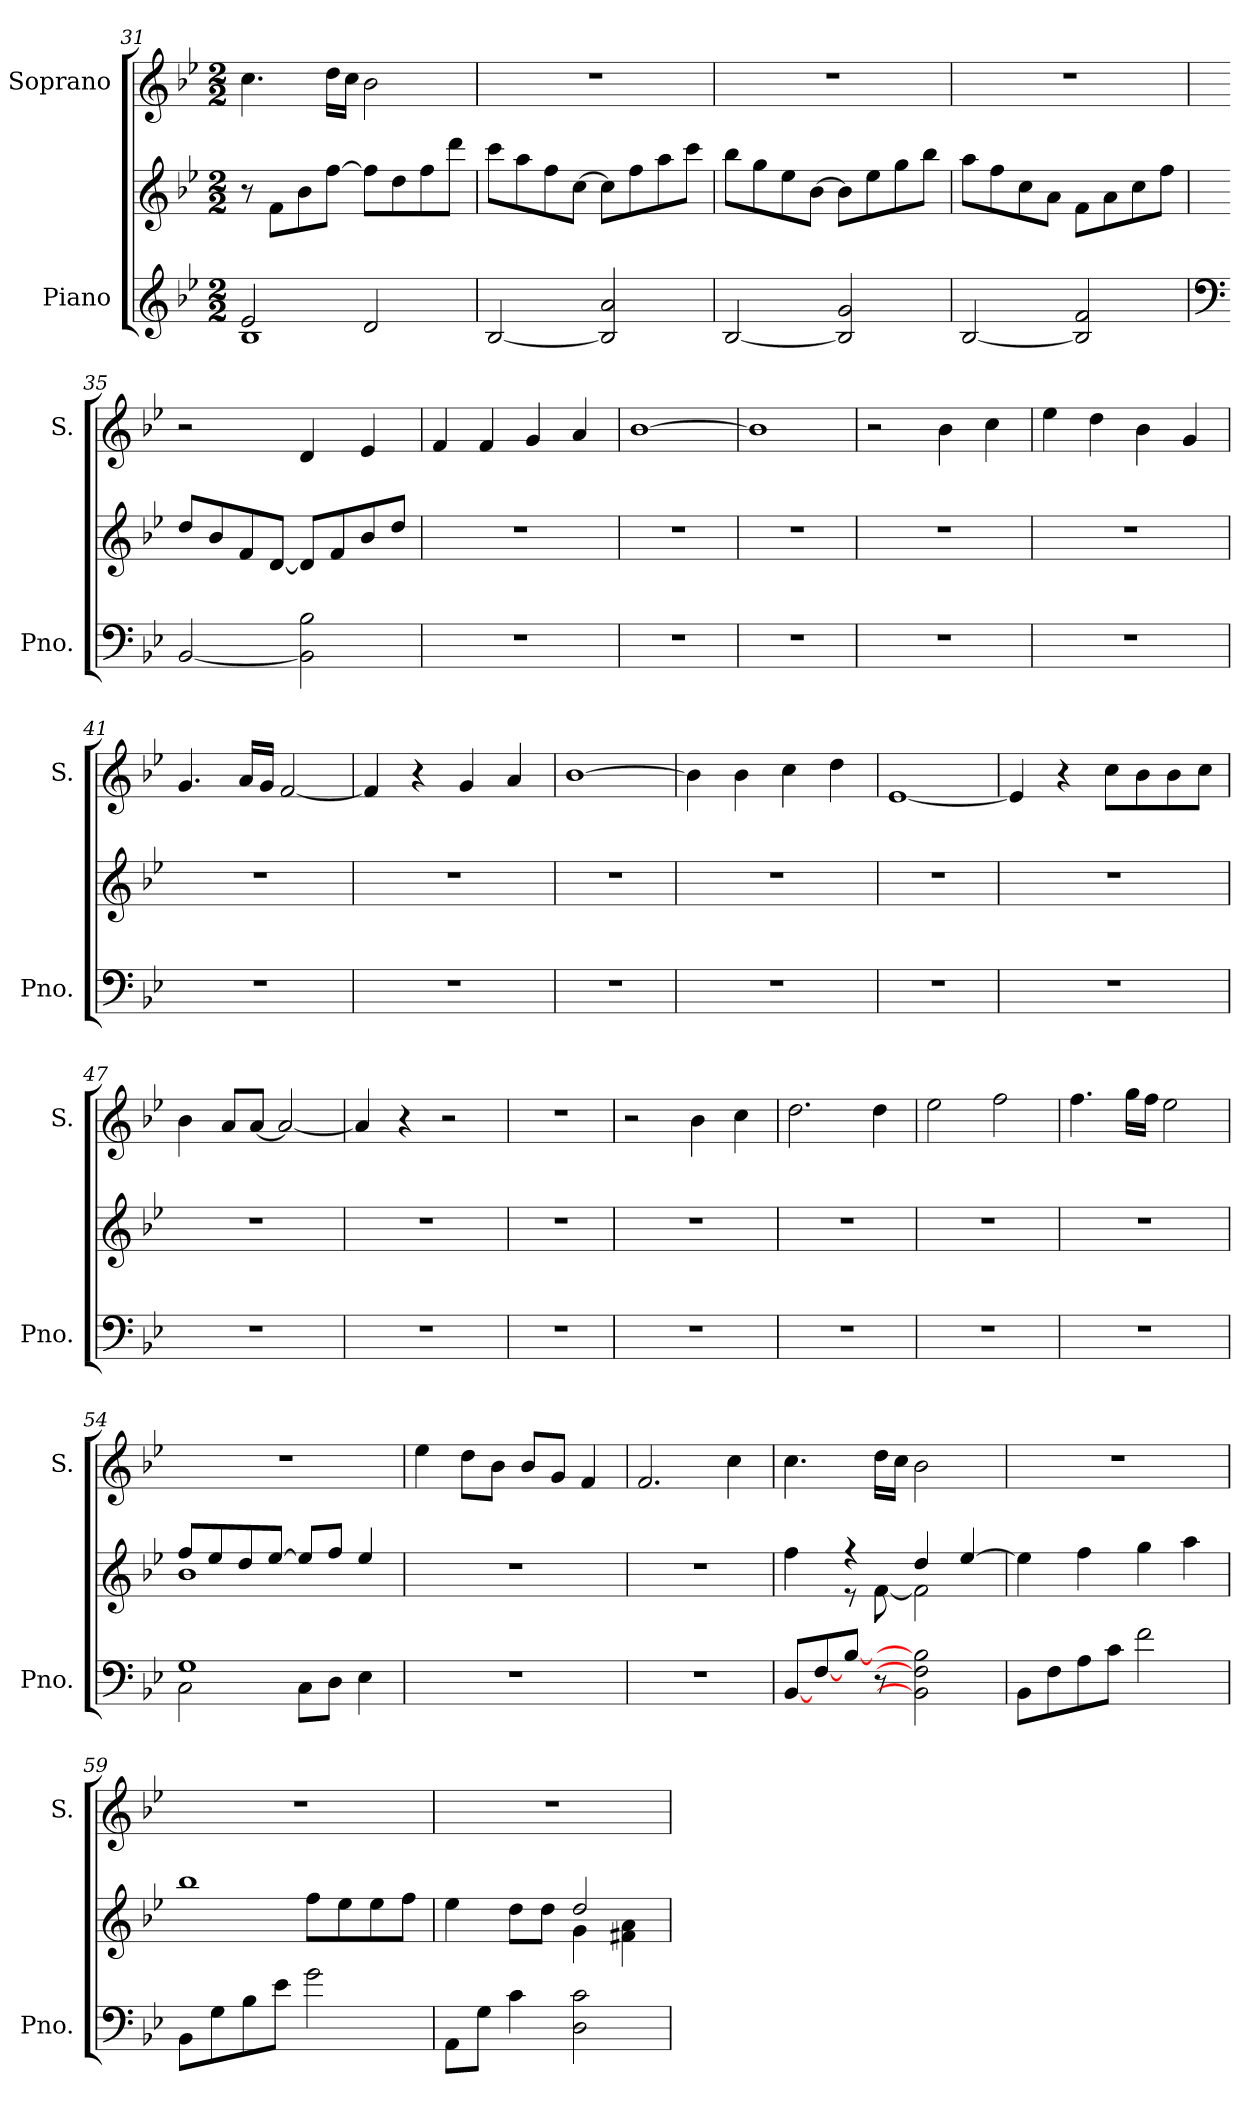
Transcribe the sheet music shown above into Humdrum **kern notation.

**kern	**kern	**kern
*part2	*part2	*part1
*staff3	*staff2	*staff1
*I"Piano	*	*I"Soprano
*I'Pno.	*	*I'S.
*clefG2	*clefG2	*clefG2
*k[b-e-]	*k[b-e-]	*k[b-e-]
*M2/2	*M2/2	*M2/2
=31	=31	=31
*^	*	*
2e-/	1B-	8r	4.cc\
.	.	8f\L	.
.	.	8b-\	.
.	.	[8ff\J	16dd\LL
.	.	.	16cc\JJ
2d/	.	8ff\L]	2b-\
.	.	8dd\	.
.	.	8ff\	.
.	.	8ddd\J	.
*v	*v	*	*
!!LO:LB:g=z
=32	=32	=32
[2B-/	8ccc\L	1r
.	8aa\	.
.	8ff\	.
.	[8cc\J	.
2B-/] 2a/	8cc\L]	.
.	8ff\	.
.	8aa\	.
.	8ccc\J	.
=33	=33	=33
[2B-/	8bb-\L	1r
.	8gg\	.
.	8ee-\	.
.	[8b-\J	.
2B-/] 2g/	8b-\L]	.
.	8ee-\	.
.	8gg\	.
.	8bb-\J	.
=34	=34	=34
[2B-/	8aa\L	1r
.	8ff\	.
.	8cc\	.
.	8a\J	.
2B-/] 2f/	8f\L	.
.	8a\	.
.	8cc\	.
.	8ff\J	.
=35	=35	=35
*clefF4	*	*
[2BB-/	8dd/L	2r
.	8b-/	.
.	8f/	.
.	[8d/J	.
2BB-\] 2B-\	8d/L]	4d/
.	8f/	.
.	8b-/	4e-/
.	8dd/J	.
=36	=36	=36
1r	1r	4f/
.	.	4f/
.	.	4g/
.	.	4a/
=37	=37	=37
1r	1r	[1b-
=38	=38	=38
1r	1r	1b-]
!!LO:LB:g=z
=39	=39	=39
1r	1r	2r
.	.	4b-\
.	.	4cc\
=40	=40	=40
1r	1r	4ee-\
.	.	4dd\
.	.	4b-\
.	.	4g/
=41	=41	=41
1r	1r	4.g/
.	.	16a/LL
.	.	16g/JJ
.	.	[2f/
=42	=42	=42
1r	1r	4f/]
.	.	4r
.	.	4g/
.	.	4a/
=43	=43	=43
1r	1r	[1b-
=44	=44	=44
1r	1r	4b-\]
.	.	4b-\
.	.	4cc\
.	.	4dd\
=45	=45	=45
1r	1r	[1e-
=46	=46	=46
1r	1r	4e-/]
.	.	4r
.	.	8cc\L
.	.	8b-\
.	.	8b-\
.	.	8cc\J
=47	=47	=47
1r	1r	4b-\
.	.	8a/L
.	.	[8a/J
.	.	2a/_
=48	=48	=48
1r	1r	4a/]
.	.	4r
.	.	2r
!!LO:LB:g=z
=49	=49	=49
1r	1r	1r
=50	=50	=50
1r	1r	2r
.	.	4b-\
.	.	4cc\
=51	=51	=51
1r	1r	2.dd\
.	.	4dd\
=52	=52	=52
1r	1r	2ee-\
.	.	2ff\
=53	=53	=53
1r	1r	4.ff\
.	.	16gg\LL
.	.	16ff\JJ
.	.	2ee-\
=54	=54	=54
*^	*^	*
1G	2C\	8ff/L	1b-	1r
.	.	8ee-/	.	.
.	.	8dd/	.	.
.	.	[8ee-/J	.	.
.	8C\L	8ee-/L]	.	.
.	8D\J	8ff/J	.	.
.	4E-\	4ee-/	.	.
*v	*v	*	*	*
*	*v	*v	*
=55	=55	=55
1r	1r	4ee-\
.	.	8dd\L
.	.	8b-\J
.	.	8b-/L
.	.	8g/J
.	.	4f/
=56	=56	=56
1r	1r	2.f/
.	.	4cc\
=57	=57	=57
*	*^	*
[8BB-/L	4ff\	4ryy	4.cc\
[8F/	.	.	.
[8B-/J	4r	8r	.
8r	.	[8f\	16dd\LL
.	.	.	16cc\JJ
2BB-\] 2F\] 2B-\]	4dd/	2f\]	2b-\
.	[4ee-/	.	.
*	*v	*v	*
!!LO:PB:g=z
=58	=58	=58
8BB-\L	4ee-\]	1r
8F\	.	.
8A\	4ff\	.
8c\J	.	.
2f\	4gg\	.
.	4aa\	.
=59	=59	=59
*	*^	*
8BB-\L	1bb-	2ryy	1r
8G\	.	.	.
8B-\	.	.	.
8e-\J	.	.	.
2g\	.	8ff\L	.
.	.	8ee-\	.
.	.	8ee-\	.
.	.	8ff\J	.
=60	=60	=60	=60
8AA\L	4ee-\	2ryy	1r
8G\J	.	.	.
4c\	8dd\L	.	.
.	8dd\J	.	.
2D\ 2c\	2dd/	4g\	.
.	.	4f#X\ 4a\	.
*	*v	*v	*
=	=	=
*-	*-	*-
